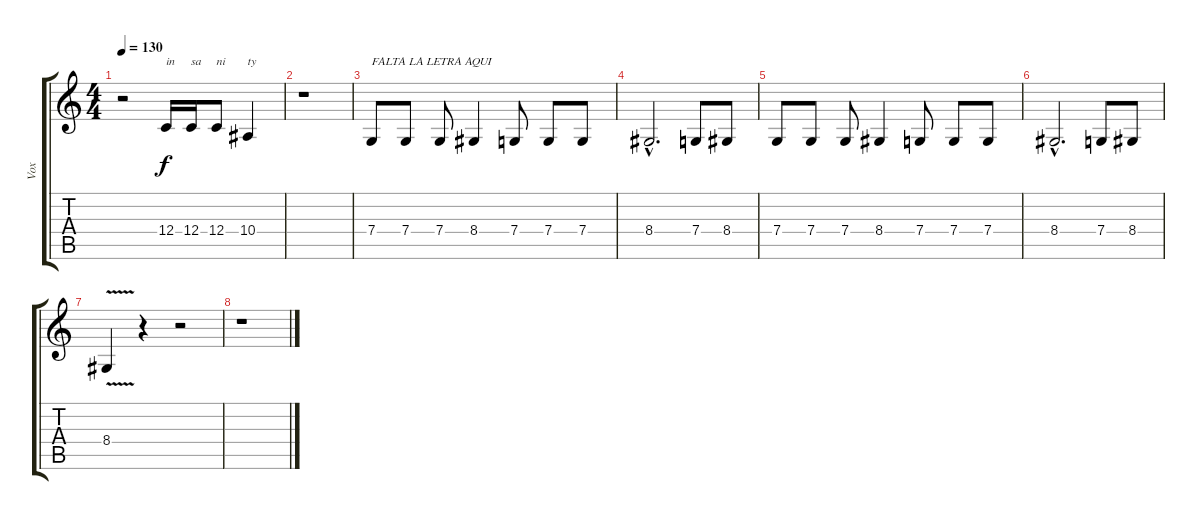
\track ("Vox" "Vox") {instrument lead6voice}
\staff {score tabs}
\tuning (D4 A3 F3 C3 G2 C2) {hide}
\ts (4 4)
\tempo 130
\clef g2
\ks c
r.2{dy f} 12.4.16{txt "in"} 12.4.16{txt "sa"} 12.4.8{txt "ni"} 10.4.4{txt "ty"} |
r.1 |
7.4.8{txt "FALTA LA LETRA AQUI"} 7.4.8 7.4.8 8.4.4 7.4.8 7.4.8 7.4.8 |
8.4{hac}.2{d} 7.4.8 8.4.8 |
7.4.8 7.4.8 7.4.8 8.4.4 7.4.8 7.4.8 7.4.8 |
8.4{hac}.2{d} 7.4.8 8.4.8 |
8.4{v}.4 r.4 r.2 |
r.1
